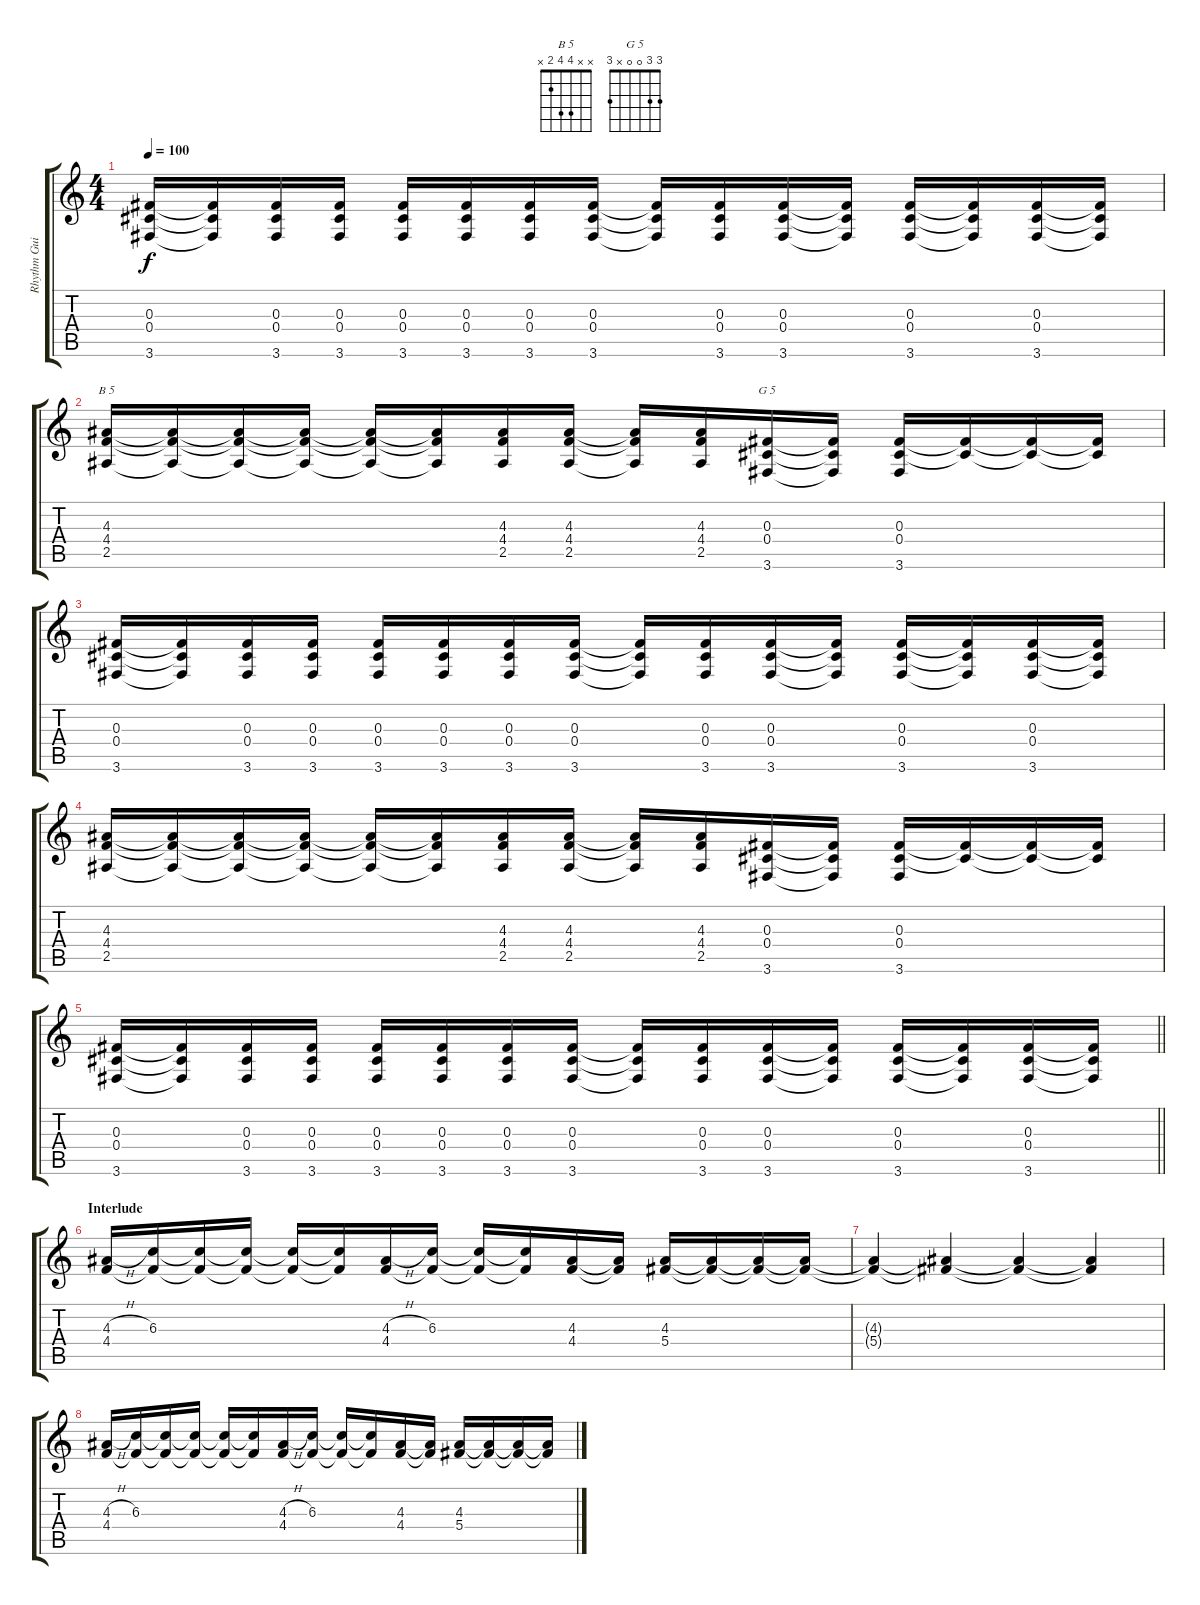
\track ("Rhythm Guitar 2" "Rhythm Gui") {instrument distortionguitar}
\staff {score tabs}
\tuning (Eb4 Bb3 Gb3 Db3 Ab2 Eb2) {hide}
\chord ("B 5" x x 4 4 2 x)
\chord ("G 5" 3 3 0 0 x 3)
\ts (4 4)
\tempo 100
\clef g2
\ks c
(0.3 0.4 3.6).16{dy f} (0.3{t} 0.4{t} 3.6{t}).16 (0.3 0.4 3.6).16 (0.3 0.4 3.6).16 (0.3 0.4 3.6).16 (0.3 0.4 3.6).16 (0.3 0.4 3.6).16 (0.3 0.4 3.6).16 (0.3{t} 0.4{t} 3.6{t}).16 (0.3 0.4 3.6).16 (0.3 0.4 3.6).16 (0.3{t} 0.4{t} 3.6{t}).16 (0.3 0.4 3.6).16 (0.3{t} 0.4{t} 3.6{t}).16 (0.3 0.4 3.6).16 (0.3{t} 0.4{t} 3.6{t}).16 |
(4.3 4.4 2.5).16{ch "B 5"} (4.3{t} 4.4{t} 2.5{t}).16 (4.3{t} 4.4{t} 2.5{t}).16 (4.3{t} 4.4{t} 2.5{t}).16 (4.3{t} 4.4{t} 2.5{t}).16 (4.3{t} 4.4{t} 2.5{t}).16 (4.3 4.4 2.5).16 (4.3 4.4 2.5).16 (4.3{t} 4.4{t} 2.5{t}).16 (4.3 4.4 2.5).16 (0.3 0.4 3.6).16{ch "G 5"} (0.3{t} 0.4{t} 3.6{t}).16 (0.3 0.4 3.6).16 (0.3{t} 0.4{t}).16 (0.3{t} 0.4{t}).16 (0.3{t} 0.4{t}).16 |
(0.3 0.4 3.6).16 (0.3{t} 0.4{t} 3.6{t}).16 (0.3 0.4 3.6).16 (0.3 0.4 3.6).16 (0.3 0.4 3.6).16 (0.3 0.4 3.6).16 (0.3 0.4 3.6).16 (0.3 0.4 3.6).16 (0.3{t} 0.4{t} 3.6{t}).16 (0.3 0.4 3.6).16 (0.3 0.4 3.6).16 (0.3{t} 0.4{t} 3.6{t}).16 (0.3 0.4 3.6).16 (0.3{t} 0.4{t} 3.6{t}).16 (0.3 0.4 3.6).16 (0.3{t} 0.4{t} 3.6{t}).16 |
(4.3 4.4 2.5).16 (4.3{t} 4.4{t} 2.5{t}).16 (4.3{t} 4.4{t} 2.5{t}).16 (4.3{t} 4.4{t} 2.5{t}).16 (4.3{t} 4.4{t} 2.5{t}).16 (4.3{t} 4.4{t} 2.5{t}).16 (4.3 4.4 2.5).16 (4.3 4.4 2.5).16 (4.3{t} 4.4{t} 2.5{t}).16 (4.3 4.4 2.5).16 (0.3 0.4 3.6).16 (0.3{t} 0.4{t} 3.6{t}).16 (0.3 0.4 3.6).16 (0.3{t} 0.4{t}).16 (0.3{t} 0.4{t}).16 (0.3{t} 0.4{t}).16 |
\barLineRight lightlight
(0.3 0.4 3.6).16 (0.3{t} 0.4{t} 3.6{t}).16 (0.3 0.4 3.6).16 (0.3 0.4 3.6).16 (0.3 0.4 3.6).16 (0.3 0.4 3.6).16 (0.3 0.4 3.6).16 (0.3 0.4 3.6).16 (0.3{t} 0.4{t} 3.6{t}).16 (0.3 0.4 3.6).16 (0.3 0.4 3.6).16 (0.3{t} 0.4{t} 3.6{t}).16 (0.3 0.4 3.6).16 (0.3{t} 0.4{t} 3.6{t}).16 (0.3 0.4 3.6).16 (0.3{t} 0.4{t} 3.6{t}).16 |
\section ("" "Interlude")
(4.3{h} 4.4).16 (6.3 4.4{t}).16 (6.3{t} 4.4{t}).16 (6.3{t} 4.4{t}).16 (6.3{t} 4.4{t}).16 (6.3{t} 4.4{t}).16 (4.3{h} 4.4).16 (6.3 4.4{t}).16 (6.3{t} 4.4{t}).16 (6.3{t} 4.4{t}).16 (4.3 4.4).16 (4.3{t} 4.4{t}).16 (4.3 5.4).16 (4.3{t} 5.4{t}).16 (4.3{t} 5.4{t}).16 (4.3{t} 5.4{t}).16 |
(4.3{t} 5.4{t}).4 (4.3{t} 5.4{t}).4 (4.3{t} 5.4{t}).4 (4.3{t} 5.4{t}).4 |
(4.3{h} 4.4).16 (6.3 4.4{t}).16 (6.3{t} 4.4{t}).16 (6.3{t} 4.4{t}).16 (6.3{t} 4.4{t}).16 (6.3{t} 4.4{t}).16 (4.3{h} 4.4).16 (6.3 4.4{t}).16 (6.3{t} 4.4{t}).16 (6.3{t} 4.4{t}).16 (4.3 4.4).16 (4.3{t} 4.4{t}).16 (4.3 5.4).16 (4.3{t} 5.4{t}).16 (4.3{t} 5.4{t}).16 (4.3{t} 5.4{t}).16
